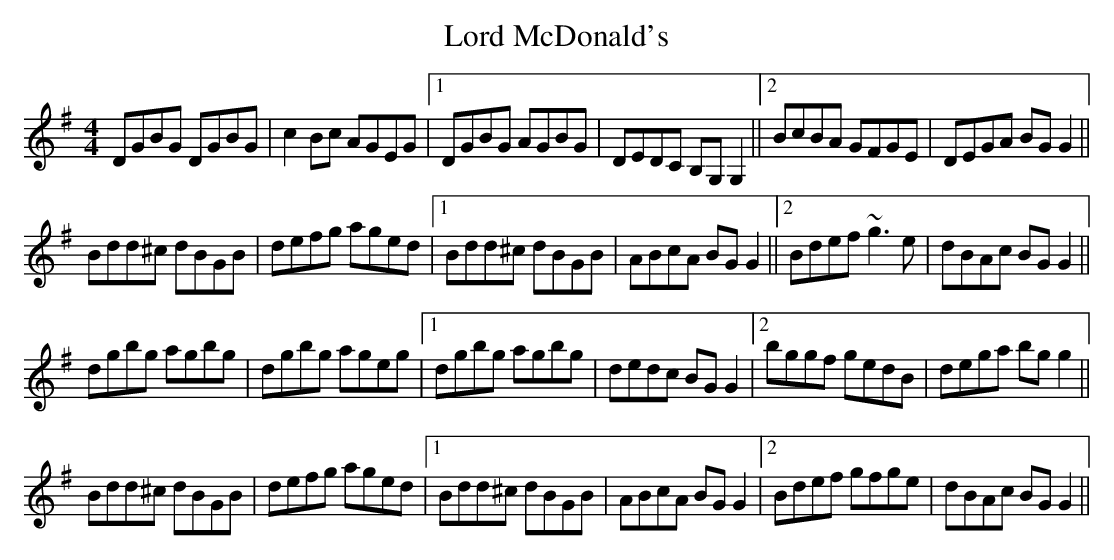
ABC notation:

X:1
T: Lord McDonald's
M: 4/4
L: 1/8
K: Gmaj
DGBG DGBG|c2 Bc AGEG|1 DGBG AGBG|DEDC B,G, G,2||2BcBA GFGE|DEGA BG G2||
Bdd^c dBGB|defg aged|1 Bdd^c dBGB|ABcA BG G2||2Bdef ~g3e|dBAc BG G2||
dgbg agbg|dgbg ageg|1 dgbg agbg| dedc BG G2 |2 bggf gedB|dega bgg2||
Bdd^c dBGB|defg aged|1 Bdd^c dBGB |ABcA BG G2|2Bdef gfge|dBAc BG G2||
